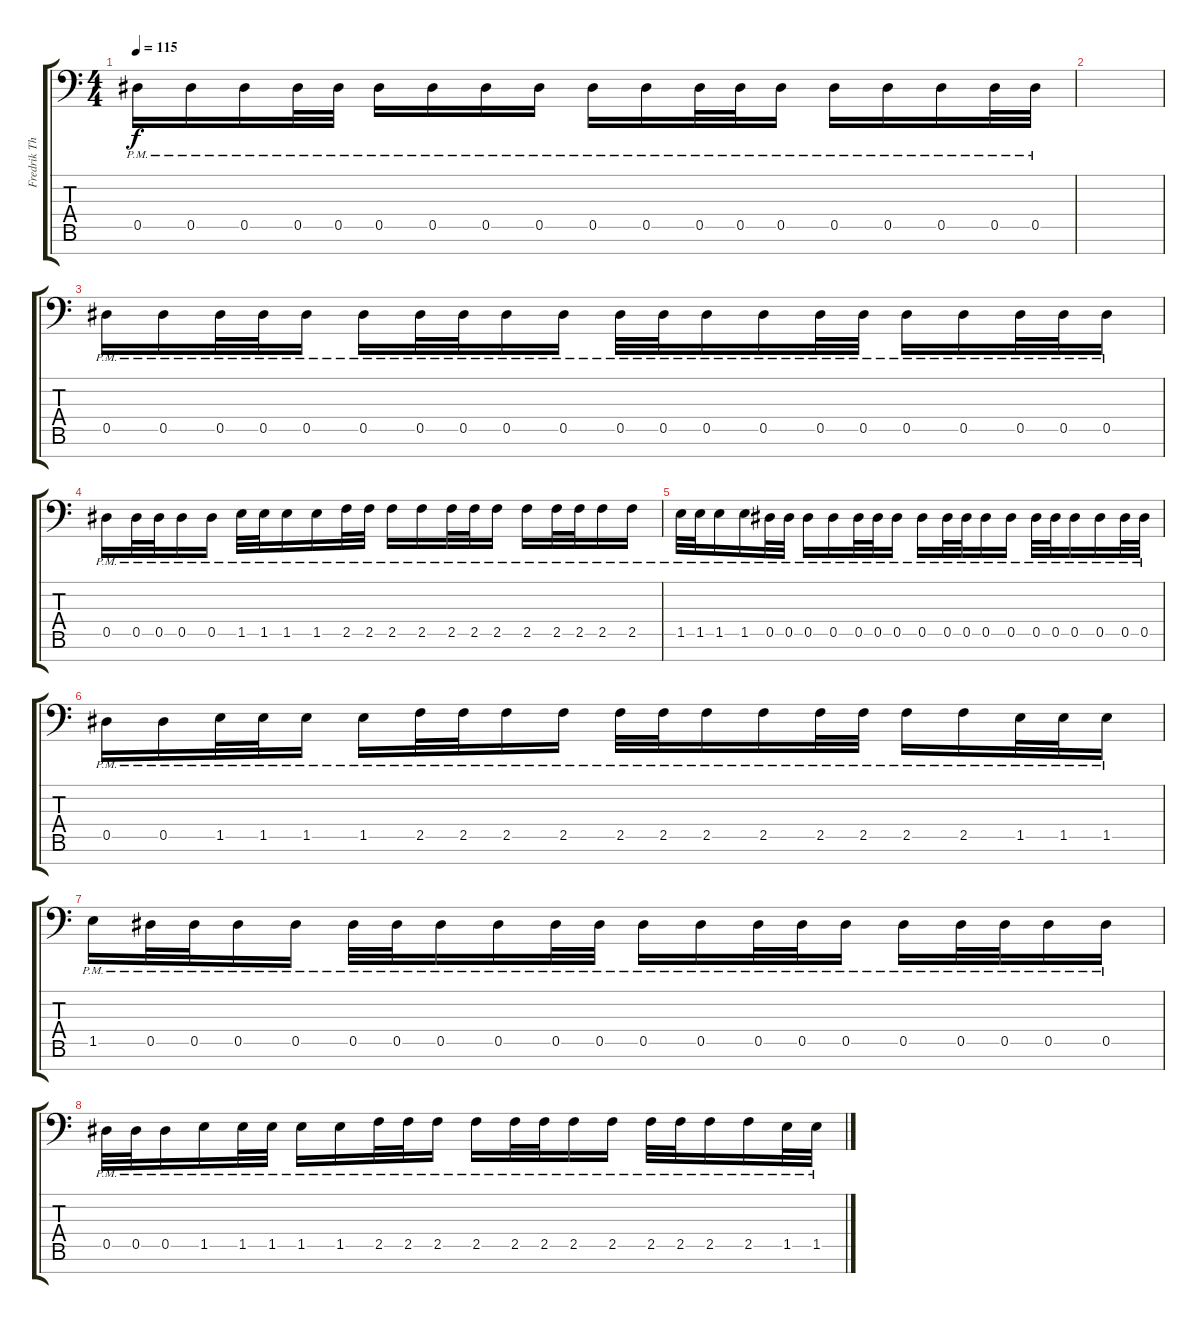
\track ("Fredrik Thordendal" "Fredrik Th") {instrument distortionguitar}
\staff {score tabs}
\tuning (Bb3 Gb3 Db3 Ab2 Eb2 Bb1 F1) {hide}
\ts (4 4)
\tempo 115
\clef f4
\ks c
0.5{pm}.16{dy f} 0.5{pm}.16 0.5{pm}.16 0.5{pm}.32 0.5{pm}.32 0.5{pm}.16 0.5{pm}.16 0.5{pm}.16 0.5{pm}.16 0.5{pm}.16 0.5{pm}.16 0.5{pm}.32 0.5{pm}.32 0.5{pm}.16 0.5{pm}.16 0.5{pm}.16 0.5{pm}.16 0.5{pm}.32 0.5{pm}.32 |
|
0.5{pm}.16 0.5{pm}.16 0.5{pm}.32 0.5{pm}.32 0.5{pm}.16 0.5{pm}.16 0.5{pm}.32 0.5{pm}.32 0.5{pm}.16 0.5{pm}.16 0.5{pm}.32 0.5{pm}.32 0.5{pm}.16 0.5{pm}.16 0.5{pm}.32 0.5{pm}.32 0.5{pm}.16 0.5{pm}.16 0.5{pm}.32 0.5{pm}.32 0.5{pm}.16 |
0.5{pm}.16 0.5{pm}.32 0.5{pm}.32 0.5{pm}.16 0.5{pm}.16 1.5{pm}.32 1.5{pm}.32 1.5{pm}.16 1.5{pm}.16 2.5{pm}.32 2.5{pm}.32 2.5{pm}.16 2.5{pm}.16 2.5{pm}.32 2.5{pm}.32 2.5{pm}.16 2.5{pm}.16 2.5{pm}.32 2.5{pm}.32 2.5{pm}.16 2.5{pm}.16 |
1.5{pm}.32 1.5{pm}.32 1.5{pm}.16 1.5{pm}.16 0.5{pm}.32 0.5{pm}.32 0.5{pm}.16 0.5{pm}.16 0.5{pm}.32 0.5{pm}.32 0.5{pm}.16 0.5{pm}.16 0.5{pm}.32 0.5{pm}.32 0.5{pm}.16 0.5{pm}.16 0.5{pm}.32 0.5{pm}.32 0.5{pm}.16 0.5{pm}.16 0.5{pm}.32 0.5{pm}.32 |
0.5{pm}.16 0.5{pm}.16 1.5{pm}.32 1.5{pm}.32 1.5{pm}.16 1.5{pm}.16 2.5{pm}.32 2.5{pm}.32 2.5{pm}.16 2.5{pm}.16 2.5{pm}.32 2.5{pm}.32 2.5{pm}.16 2.5{pm}.16 2.5{pm}.32 2.5{pm}.32 2.5{pm}.16 2.5{pm}.16 1.5{pm}.32 1.5{pm}.32 1.5{pm}.16 |
1.5{pm}.16 0.5{pm}.32 0.5{pm}.32 0.5{pm}.16 0.5{pm}.16 0.5{pm}.32 0.5{pm}.32 0.5{pm}.16 0.5{pm}.16 0.5{pm}.32 0.5{pm}.32 0.5{pm}.16 0.5{pm}.16 0.5{pm}.32 0.5{pm}.32 0.5{pm}.16 0.5{pm}.16 0.5{pm}.32 0.5{pm}.32 0.5{pm}.16 0.5{pm}.16 |
0.5{pm}.32 0.5{pm}.32 0.5{pm}.16 1.5{pm}.16 1.5{pm}.32 1.5{pm}.32 1.5{pm}.16 1.5{pm}.16 2.5{pm}.32 2.5{pm}.32 2.5{pm}.16 2.5{pm}.16 2.5{pm}.32 2.5{pm}.32 2.5{pm}.16 2.5{pm}.16 2.5{pm}.32 2.5{pm}.32 2.5{pm}.16 2.5{pm}.16 1.5{pm}.32 1.5{pm}.32
